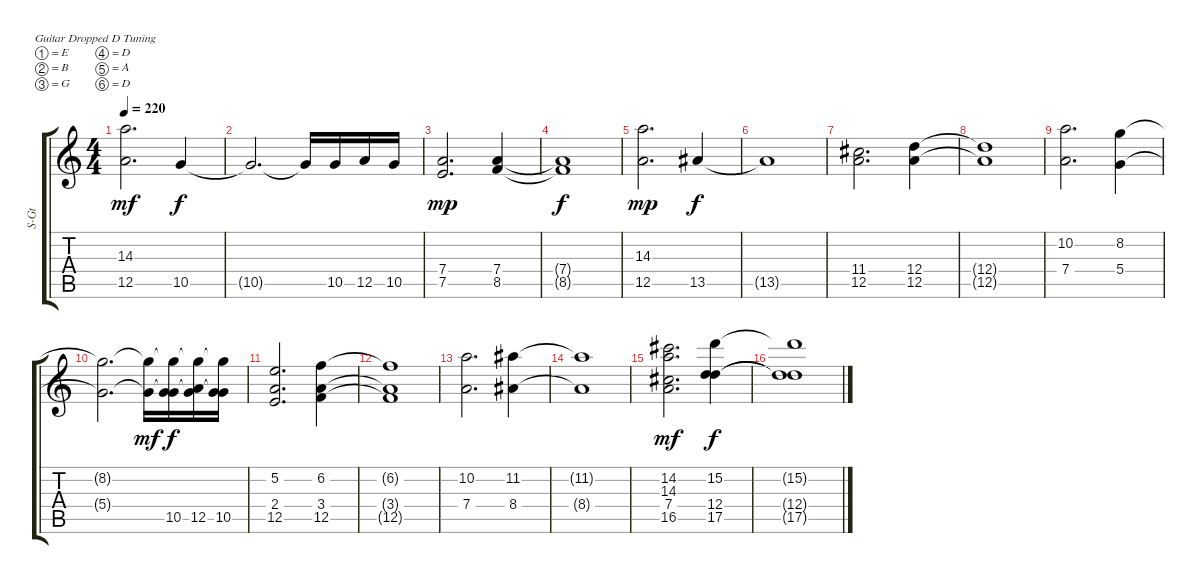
\bracketExtendMode groupsimilarinstruments
\otherSystemsTrackNameOrientation horizontal
\track ("Keyboards" "S-Gt") {instrument stringensemble1}
\staff {score tabs}
\tuning (E4 B3 G3 D3 A2 D2)
\displaytranspose 12
\ts (4 4)
\tempo 220
\clef g2
\ks c
(14.3 12.5).2{d dy mf beam Down} 10.5.4{dy f beam Up} |
10.5{t}.2{d beam Up} 10.5{t}.16{beam Up} 10.5.16{beam Up} 12.5.16{beam Up} 10.5.16{beam Up} |
(7.4 7.5).2{d dy mp beam Up} (7.4 8.5).4{beam Up} |
(7.4{t} 8.5{t}).1{dy f beam Up} |
(14.3 12.5).2{d dy mp beam Down} 13.5{acc #}.4{dy f beam Up} |
13.5{t acc #}.1{beam Up} |
(11.4{acc #} 12.5).2{d beam Down} (12.4 12.5).4{beam Down} |
(12.4{t} 12.5{t}).1{beam Down} |
(10.2 7.4).2{d instrument stringensemble1 beam Down} (8.2 5.4).4{beam Down} |
(8.2{t} 5.4{t}).2{d beam Down} (8.2{t} 5.4{t}).16{dy mf beam Down} (8.2{t} 5.4{t} 10.5).16{dy f beam Down} (8.2{t} 5.4{t} 12.5).16{beam Down} (8.2{t} 5.4{t} 10.5).16{beam Down} |
(5.2 2.4 12.5).2{d beam Up} (6.2 3.4 12.5).4{beam Down} |
(6.2{t} 3.4{t} 12.5{t}).1{beam Down} |
(10.2 7.4).2{d beam Down} (11.2{acc #} 8.4{acc #}).4{beam Down} |
(11.2{t acc #} 8.4{t acc #}).1{beam Down} |
(14.2{acc #} 14.3 7.4 16.5{acc #}).2{d dy mf beam Down} (15.2 12.4 17.5).4{dy f beam Down} |
(15.2{t} 12.4{t} 17.5{t}).1{beam Down}
